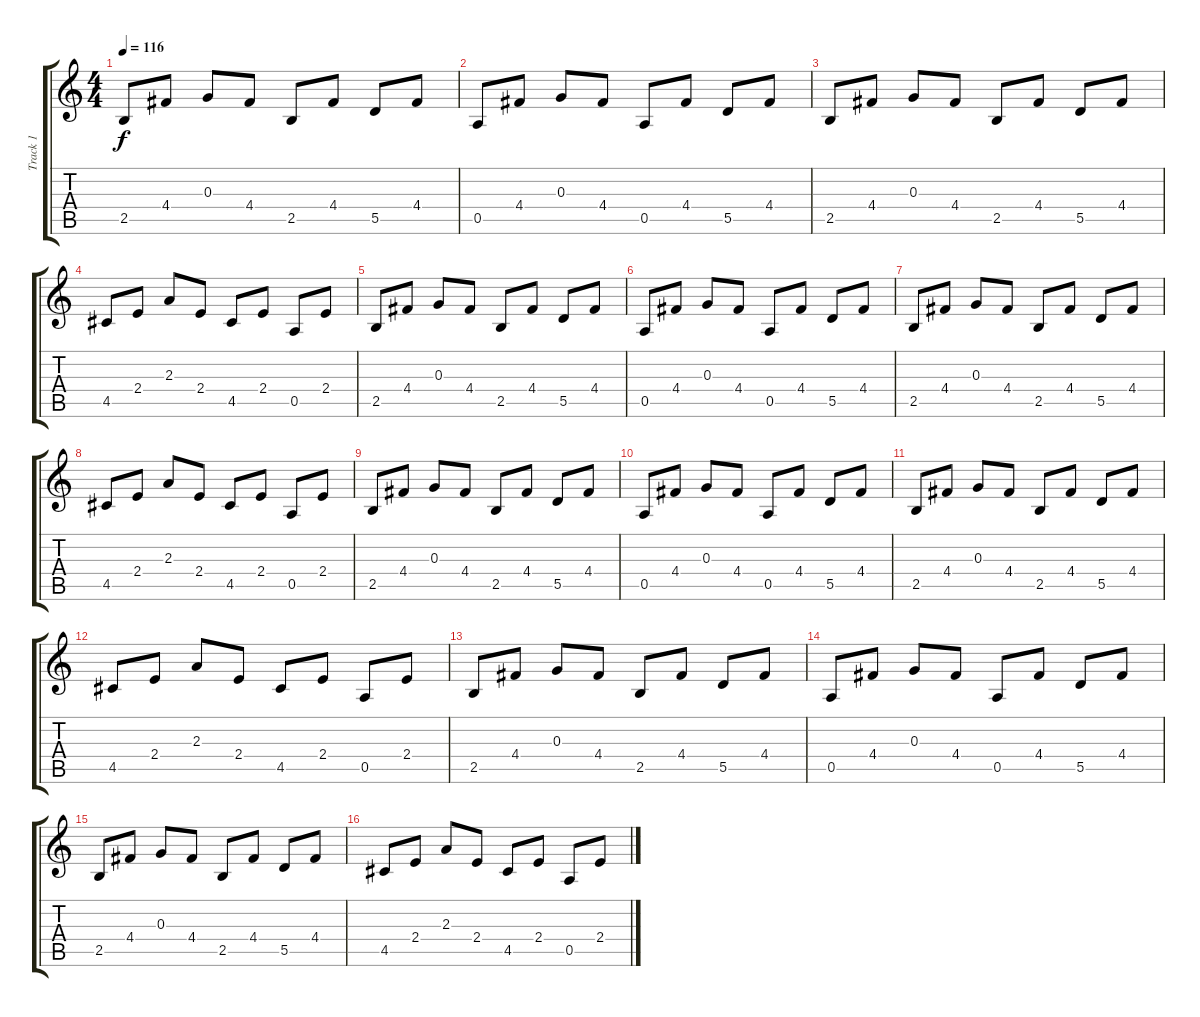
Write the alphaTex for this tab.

\track ("Track 1" "Track 1") {instrument electricguitarjazz}
\staff {score tabs}
\tuning (E4 B3 G3 D3 A2 E2) {hide}
\ts (4 4)
\tempo 116
\clef g2
\ks c
2.5.8{dy f instrument electricguitarjazz} 4.4.8 0.3.8 4.4.8 2.5.8 4.4.8 5.5.8 4.4.8 |
0.5.8 4.4.8 0.3.8 4.4.8 0.5.8 4.4.8 5.5.8 4.4.8 |
2.5.8 4.4.8 0.3.8 4.4.8 2.5.8 4.4.8 5.5.8 4.4.8 |
4.5.8 2.4.8 2.3.8 2.4.8 4.5.8 2.4.8 0.5.8 2.4.8 |
2.5.8 4.4.8 0.3.8 4.4.8 2.5.8 4.4.8 5.5.8 4.4.8 |
0.5.8 4.4.8 0.3.8 4.4.8 0.5.8 4.4.8 5.5.8 4.4.8 |
2.5.8 4.4.8 0.3.8 4.4.8 2.5.8 4.4.8 5.5.8 4.4.8 |
4.5.8 2.4.8 2.3.8 2.4.8 4.5.8 2.4.8 0.5.8 2.4.8 |
2.5.8 4.4.8 0.3.8 4.4.8 2.5.8 4.4.8 5.5.8 4.4.8 |
0.5.8 4.4.8 0.3.8 4.4.8 0.5.8 4.4.8 5.5.8 4.4.8 |
2.5.8 4.4.8 0.3.8 4.4.8 2.5.8 4.4.8 5.5.8 4.4.8 |
4.5.8 2.4.8 2.3.8 2.4.8 4.5.8 2.4.8 0.5.8 2.4.8 |
2.5.8 4.4.8 0.3.8 4.4.8 2.5.8 4.4.8 5.5.8 4.4.8 |
0.5.8 4.4.8 0.3.8 4.4.8 0.5.8 4.4.8 5.5.8 4.4.8 |
2.5.8 4.4.8 0.3.8 4.4.8 2.5.8 4.4.8 5.5.8 4.4.8 |
4.5.8 2.4.8 2.3.8 2.4.8 4.5.8 2.4.8 0.5.8 2.4.8
